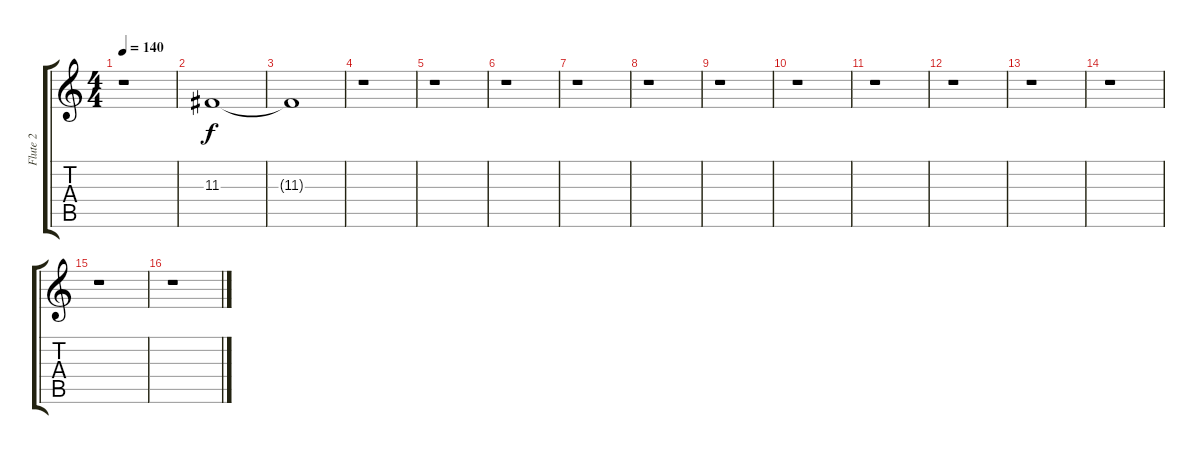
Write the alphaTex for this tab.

\track ("Flute 2" "Flute 2") {instrument flute}
\staff {score tabs}
\tuning (E4 B3 G3 D3 A2 E2) {hide}
\ts (4 4)
\tempo 140
\clef g2
\ks c
r.1{dy f instrument flute} |
11.3.1 |
11.3{t}.1 |
r.1 |
r.1 |
r.1 |
r.1 |
r.1 |
r.1 |
r.1 |
r.1 |
r.1 |
r.1 |
r.1 |
r.1 |
r.1
